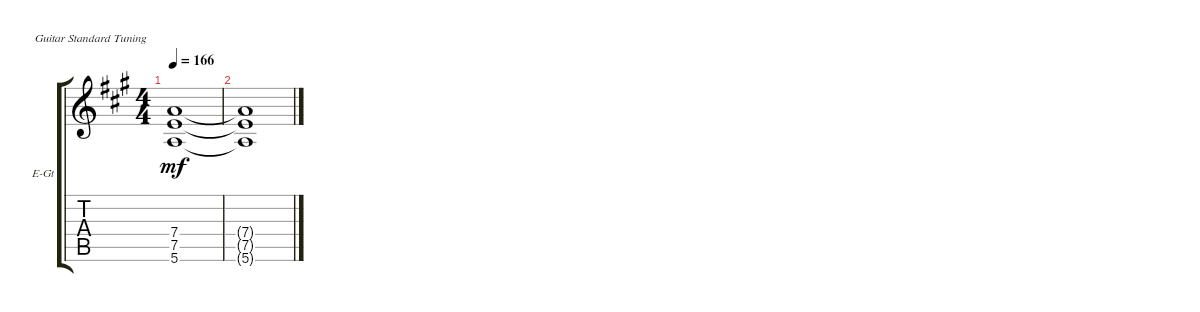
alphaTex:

\defaultSystemsLayout 4
\bracketExtendMode groupsimilarinstruments
\firstSystemTrackNameOrientation horizontal
\otherSystemsTrackNameOrientation horizontal
\track ("Electric Guitar (Drive)" "E-Gt") {instrument overdrivenguitar}
\staff {score tabs}
\tuning (E4 B3 G3 D3 A2 E2)
\ts (4 4)
\tempo 166
\clef g2
\ks a
(5.6 7.5 7.4).1{dy mf} |
(5.6{t} 7.5{t} 7.4{t}).1
